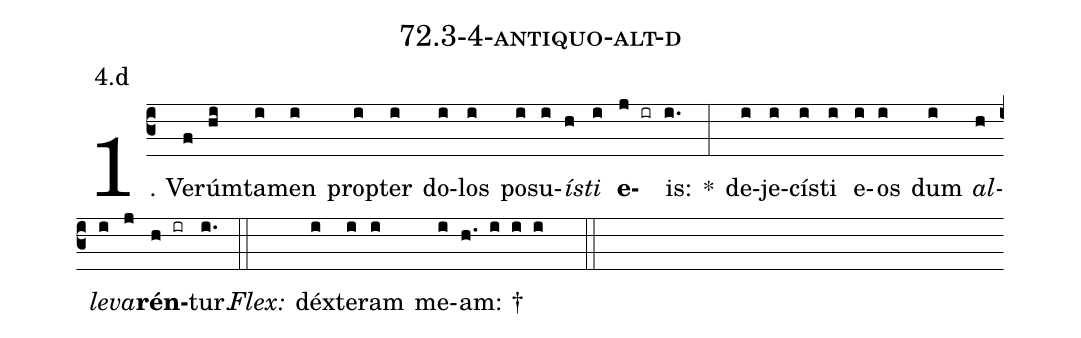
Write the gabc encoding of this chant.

name: 72.3-4-antiquo-alt-d;
annotation: 4.d;
%%
(c3)1. Ve(f)rúm(hi)ta(i)men(i) prop(i)ter(i) do(i)los(i) po(i)su(i)<i>ís</i>(h)<i>ti</i>(i) <b>e</b>(j ir)is:(i.) *(:) de(i)je(i)cís(i)ti(i) e(i)os(i) dum(i) <i>al</i>(h)<i>le</i>(i)<i>va</i>(j)<b>rén</b>(h ir)tur.(i.) (::)
<i>Flex:</i>()  déx(i)te(i)ram(i) me(i)am: †(h. i i i  ::)

%E(i) u(h) o(i) u(j) a(h) e.(i.) (::)
